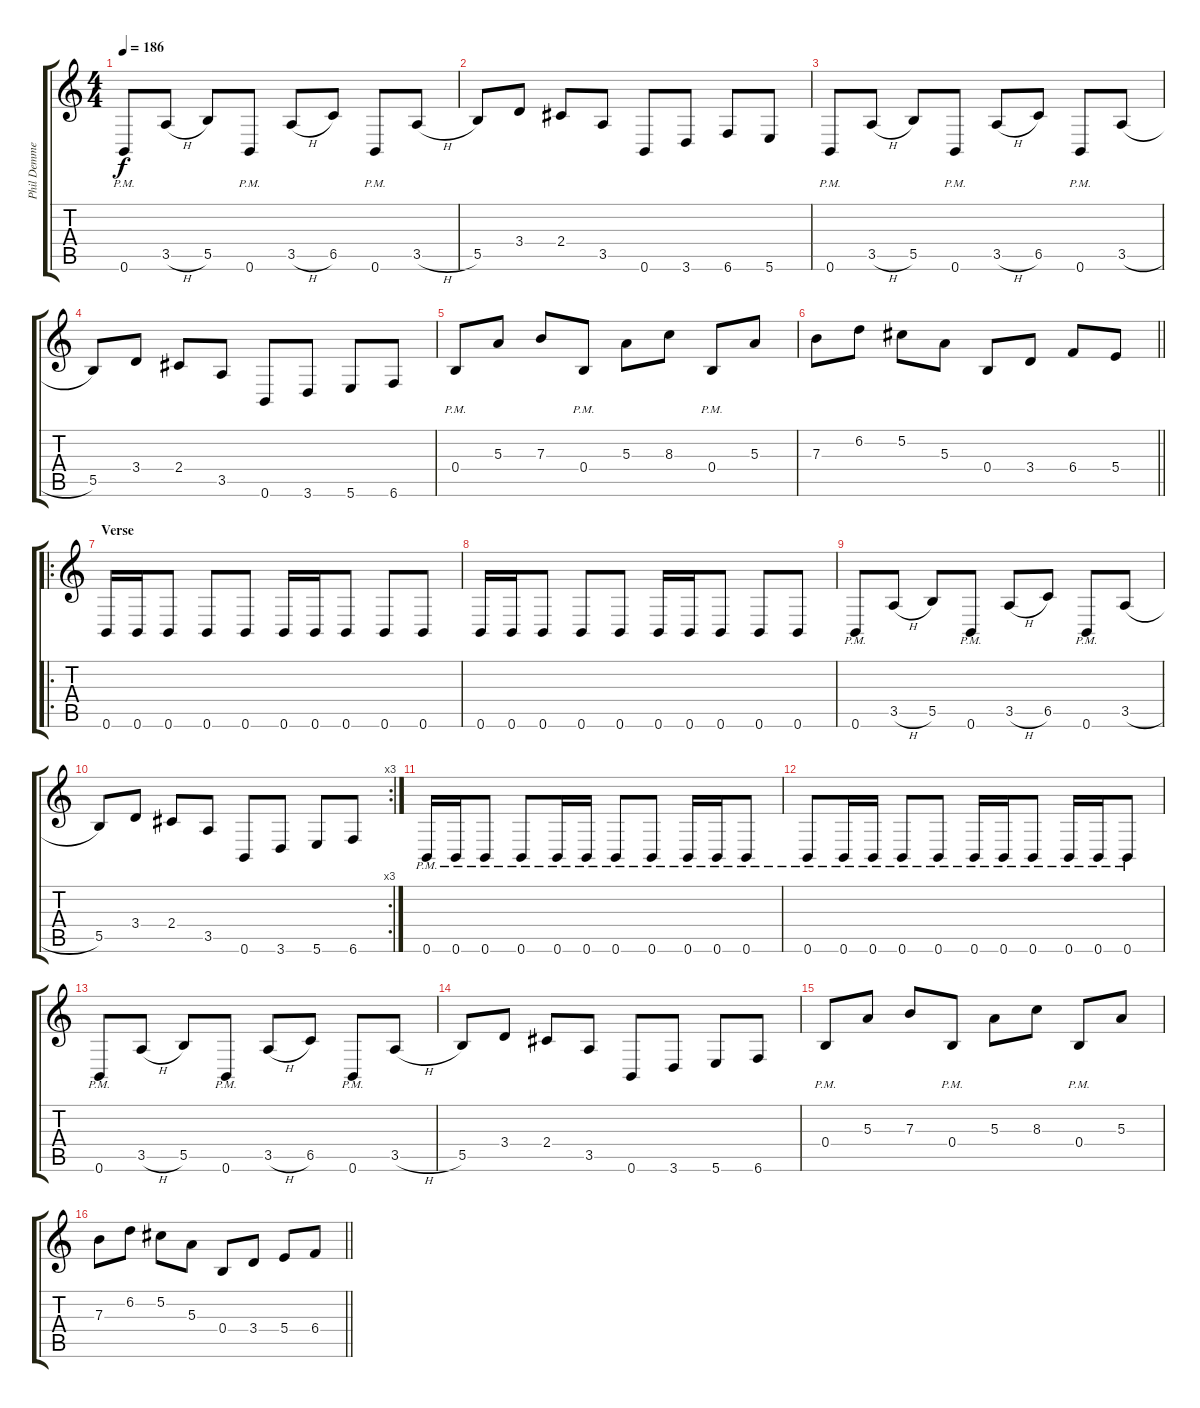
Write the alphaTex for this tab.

\track ("Phil Demmel" "Phil Demme") {instrument distortionguitar}
\staff {score tabs}
\tuning (Db4 Ab3 E3 B2 Gb2 B1) {hide}
\ts (4 4)
\tempo 186
\clef g2
\ks c
0.6{pm}.8{dy f} 3.5{h}.8 5.5.8 0.6{pm}.8 3.5{h}.8 6.5.8 0.6{pm}.8 3.5{h}.8 |
5.5.8 3.4.8 2.4.8 3.5.8 0.6.8 3.6.8 6.6.8 5.6.8 |
0.6{pm}.8 3.5{h}.8 5.5.8 0.6{pm}.8 3.5{h}.8 6.5.8 0.6{pm}.8 3.5{h}.8 |
5.5.8 3.4.8 2.4.8 3.5.8 0.6.8 3.6.8 5.6.8 6.6.8 |
0.4{pm}.8 5.3.8 7.3.8 0.4{pm}.8 5.3.8 8.3.8 0.4{pm}.8 5.3.8 |
\barLineRight lightlight
7.3.8 6.2.8 5.2.8 5.3.8 0.4.8 3.4.8 6.4.8 5.4.8 |
\ro
\section ("" "Verse")
0.6.16 0.6.16 0.6.8 0.6.8 0.6.8 0.6.16 0.6.16 0.6.8 0.6.8 0.6.8 |
0.6.16 0.6.16 0.6.8 0.6.8 0.6.8 0.6.16 0.6.16 0.6.8 0.6.8 0.6.8 |
0.6{pm}.8 3.5{h}.8 5.5.8 0.6{pm}.8 3.5{h}.8 6.5.8 0.6{pm}.8 3.5{h}.8 |
\rc 3
5.5.8 3.4.8 2.4.8 3.5.8 0.6.8 3.6.8 5.6.8 6.6.8 |
0.6{pm}.16 0.6{pm}.16 0.6{pm}.8 0.6{pm}.8 0.6{pm}.16 0.6{pm}.16 0.6{pm}.8 0.6{pm}.8 0.6{pm}.16 0.6{pm}.16 0.6{pm}.8 |
0.6{pm}.8 0.6{pm}.16 0.6{pm}.16 0.6{pm}.8 0.6{pm}.8 0.6{pm}.16 0.6{pm}.16 0.6{pm}.8 0.6{pm}.16 0.6{pm}.16 0.6{pm}.8 |
0.6{pm}.8 3.5{h}.8 5.5.8 0.6{pm}.8 3.5{h}.8 6.5.8 0.6{pm}.8 3.5{h}.8 |
5.5.8 3.4.8 2.4.8 3.5.8 0.6.8 3.6.8 5.6.8 6.6.8 |
0.4{pm}.8 5.3.8 7.3.8 0.4{pm}.8 5.3.8 8.3.8 0.4{pm}.8 5.3.8 |
\barLineRight lightlight
7.3.8 6.2.8 5.2.8 5.3.8 0.4.8 3.4.8 5.4.8 6.4.8
